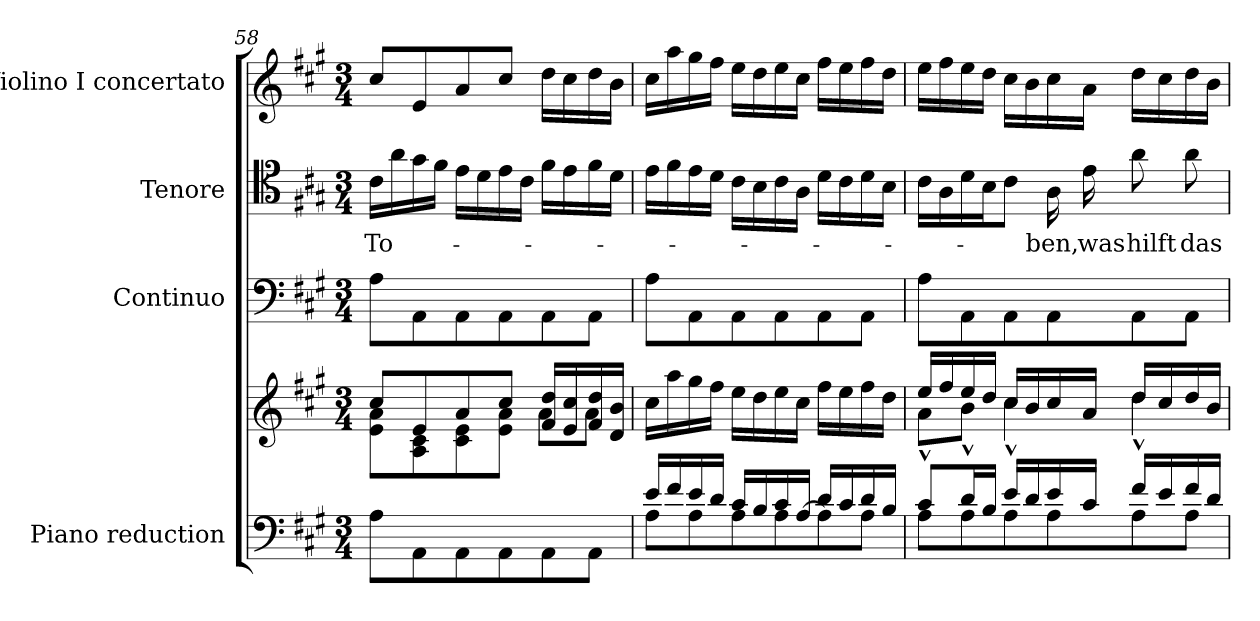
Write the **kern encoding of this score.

**kern	**kern	**kern	**kern	**text	**kern
*part4	*part4	*part3	*part2	*part2	*part1
*staff5	*staff4	*staff3	*staff2	*staff2	*staff1
*I"Piano reduction	*	*I"Continuo	*I"Tenore	*	*I"Violino I concertato
*I'Pno	*	*	*	*	*I'Vln
!!LO:LB:g=z
*clefF4	*clefG2	*clefF4	*clefC4	*	*clefG2
*k[f#c#g#]	*k[f#c#g#]	*k[f#c#g#]	*k[f#c#g#]	*	*k[f#c#g#]
*M3/4	*M3/4	*M3/4	*M3/4	*	*M3/4
=58	=58	=58	=58	=58	=58
*	*^	*	*	*	*
!	!	!	!	!	!LO:LY:b	!
8A\L	8cc#/L	8e\ 8a\L	8A\L	16c#\LL	To-	8cc#/L
.	.	.	.	16a\	.	.
8AA\	8e/	8A\ 8c#\	8AA\	16g#\	.	8e/
.	.	.	.	16f#\JJ	.	.
8AA\	8a/	8c#\ 8e\	8AA\	16e\LL	.	8a/
.	.	.	.	16d\	.	.
8AA\	8cc#/J	8e\ 8a\J	8AA\	16e\	.	8cc#/J
.	.	.	.	16c#\JJ	.	.
8AA\	16f#/ 16dd/LL	8a\L	8AA\	16f#\LL	.	16dd\LL
.	16e/ 16cc#/	.	.	16e\	.	16cc#\
8AA\J	16f#/ 16dd/	8a\J	8AA\J	16f#\	.	16dd\
.	16d/ 16b/JJ	.	.	16d\JJ	.	16b\JJ
*	*v	*v	*	*	*	*
=59	=59	=59	=59	=59	=59
*^	*	*	*	*	*
16e/LL	8A\L	16cc#\LL	8A\L	16e\LL	.	16cc#\LL
16f#/	.	16aa\	.	16f#\	.	16aa\
16e/	8A\	16gg#\	8AA\	16e\	.	16gg#\
16d/JJ	.	16ff#\JJ	.	16d\JJ	.	16ff#\JJ
16c#/LL	8A\	16ee\LL	8AA\	16c#\LL	.	16ee\LL
16B/	.	16dd\	.	16B\	.	16dd\
16c#/	8A\	16ee\	8AA\	16c#\	.	16ee\
[<16A/JJ	.	16cc#\JJ	.	16A\JJ	.	16cc#\JJ
16d/LL	8A\]	16ff#\LL	8AA\	16d\LL	.	16ff#\LL
16c#/	.	16ee\	.	16c#\	.	16ee\
16d/	8A\J	16ff#\	8AA\J	16d\	.	16ff#\
16B/JJ	.	16dd\JJ	.	16B\JJ	.	16dd\JJ
=60	=60	=60	=60	=60	=60	=60
*	*	*^	*	*	*	*
8c#/L	8A\L	16ee/LL	8a^^\L	8A\L	16c#\LL	.	16ee\LL
.	.	16ff#/	.	.	16A\	.	16ff#\
16d/L	8A\	16ee/	8b^^\J	8AA\	16d\	.	16ee\
16B/JJ	.	16dd/JJ	.	.	16B\J	.	16dd\JJ
16e/LL	8A\	16cc#/LL	4cc#^^\	8AA\	8c#\J	.	16cc#\LL
16d/	.	16b/	.	.	.	.	16b\
!	!	!	!	!	!	!LO:LY:b	!
16e/	8A\	16cc#/	.	8AA\	16A\	-ben,	16cc#\
!	!	!	!	!	!	!LO:LY:b	!
16c#/JJ	.	16a/JJ	.	.	16e\	was	16a\JJ
!	!	!	!	!	!	!LO:LY:b	!
16f#/LL	8A\	16dd/LL	4dd^^\	8AA\	8a\	hilft	16dd\LL
16e/	.	16cc#/	.	.	.	.	16cc#\
!	!	!	!	!	!	!LO:LY:b	!
16f#/	8A\J	16dd/	.	8AA\J	8a\	das	16dd\
16d/JJ	.	16b/JJ	.	.	.	.	16b\JJ
*v	*v	*	*	*	*	*	*
*	*v	*v	*	*	*	*
=	=	=	=	=	=
*-	*-	*-	*-	*-	*-
